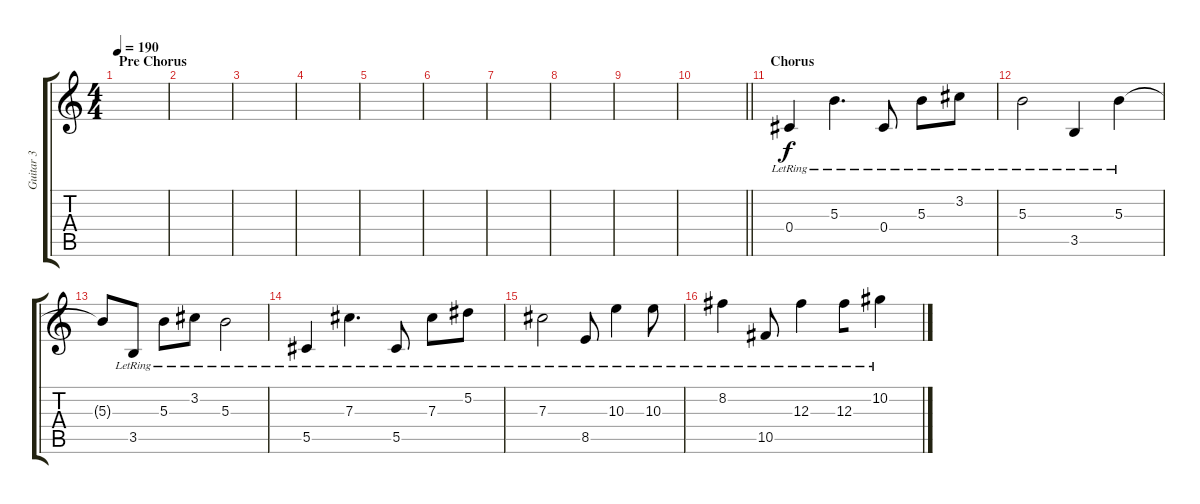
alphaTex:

\track ("Guitar 3" "Guitar 3") {instrument electricguitarjazz}
\staff {score tabs}
\tuning (Eb4 Bb3 Gb3 Db3 Ab2 Db2) {hide}
\ts (4 4)
\section ("" "Pre Chorus")
\tempo 190
\clef g2
\ks c
|
|
|
|
|
|
|
|
|
\barLineRight lightlight
|
\section ("" "Chorus")
0.4{lr}.4 5.3{lr}.4{d} 0.4{lr}.8 5.3{lr}.8 3.2{lr}.8 |
5.3{lr}.2 3.5{lr}.4 5.3{lr}.4 |
5.3{t}.8 3.5{lr}.8 5.3{lr}.8 3.2{lr}.8 5.3{lr}.2 |
5.5{lr}.4 7.3{lr}.4{d} 5.5{lr}.8 7.3{lr}.8 5.2{lr}.8 |
7.3{lr}.2 8.5{lr}.8 10.3{lr}.4 10.3{lr}.8 |
8.2{lr}.4 10.5{lr}.8 12.3{lr}.4 12.3{lr}.8{beam merge} 10.2{lr}.4
